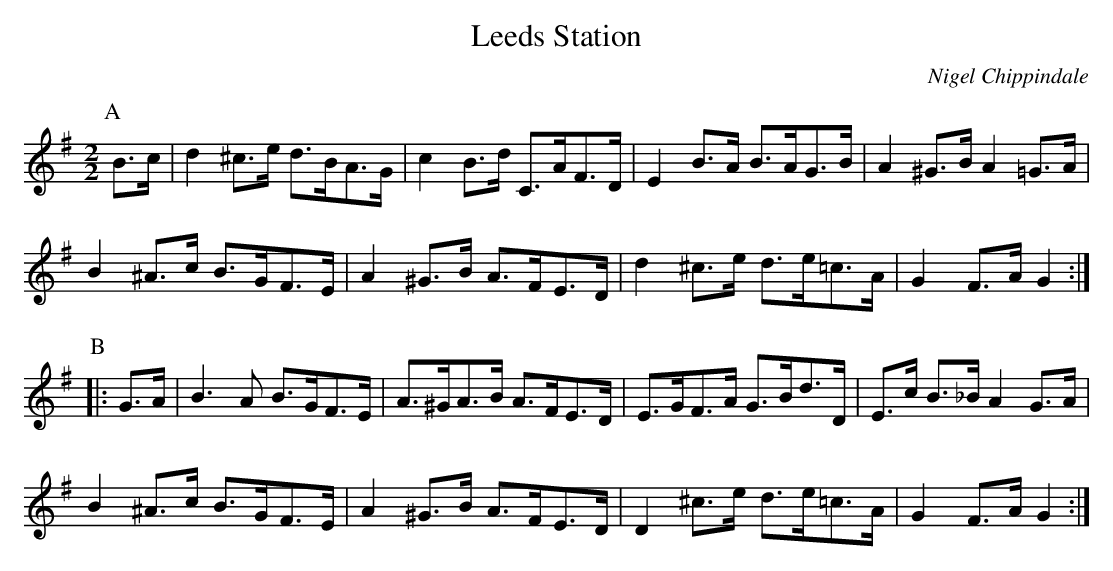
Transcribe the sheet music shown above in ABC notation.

X:1
T:Leeds Station
C:Nigel Chippindale
M:2/2
K:G
P:A
B>c | d2 ^c>e d>BA>G | c2 B>d C>AF>D| E2 B>A B>AG>B | A2 ^G>B A2 =G>A |
B2 ^A>c B>GF>E | A2 ^G>B A>FE>D | d2 ^c>e d>e=c>A | G2 F>A G2 :|
P:B
|:G>A | B3 A B>GF>E | A>^GA>B A>FE>D | E>GF>A G>Bd>D | E>c B>_B A2 G>A |
B2 ^A>c B>GF>E | A2 ^G>B A>FE>D | D2 ^c>e d>e=c>A | G2 F>A G2 :|
